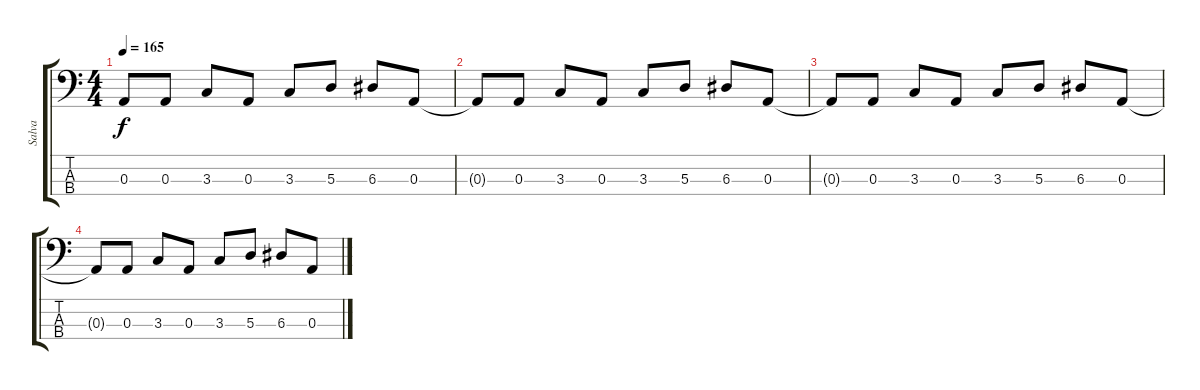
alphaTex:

\track ("Salva" "Salva") {instrument electricbassfinger}
\staff {score tabs}
\tuning (G2 D2 A1 E1) {hide}
\ts (4 4)
\tempo 165
\clef f4
\ks c
0.3{t}.8{dy f} 0.3.8 3.3.8 0.3.8 3.3.8 5.3.8 6.3.8 0.3.8 |
0.3{t}.8 0.3.8 3.3.8 0.3.8 3.3.8 5.3.8 6.3.8 0.3.8 |
0.3{t}.8 0.3.8 3.3.8 0.3.8 3.3.8 5.3.8 6.3.8 0.3.8 |
0.3{t}.8 0.3.8 3.3.8 0.3.8 3.3.8 5.3.8 6.3.8 0.3.8
